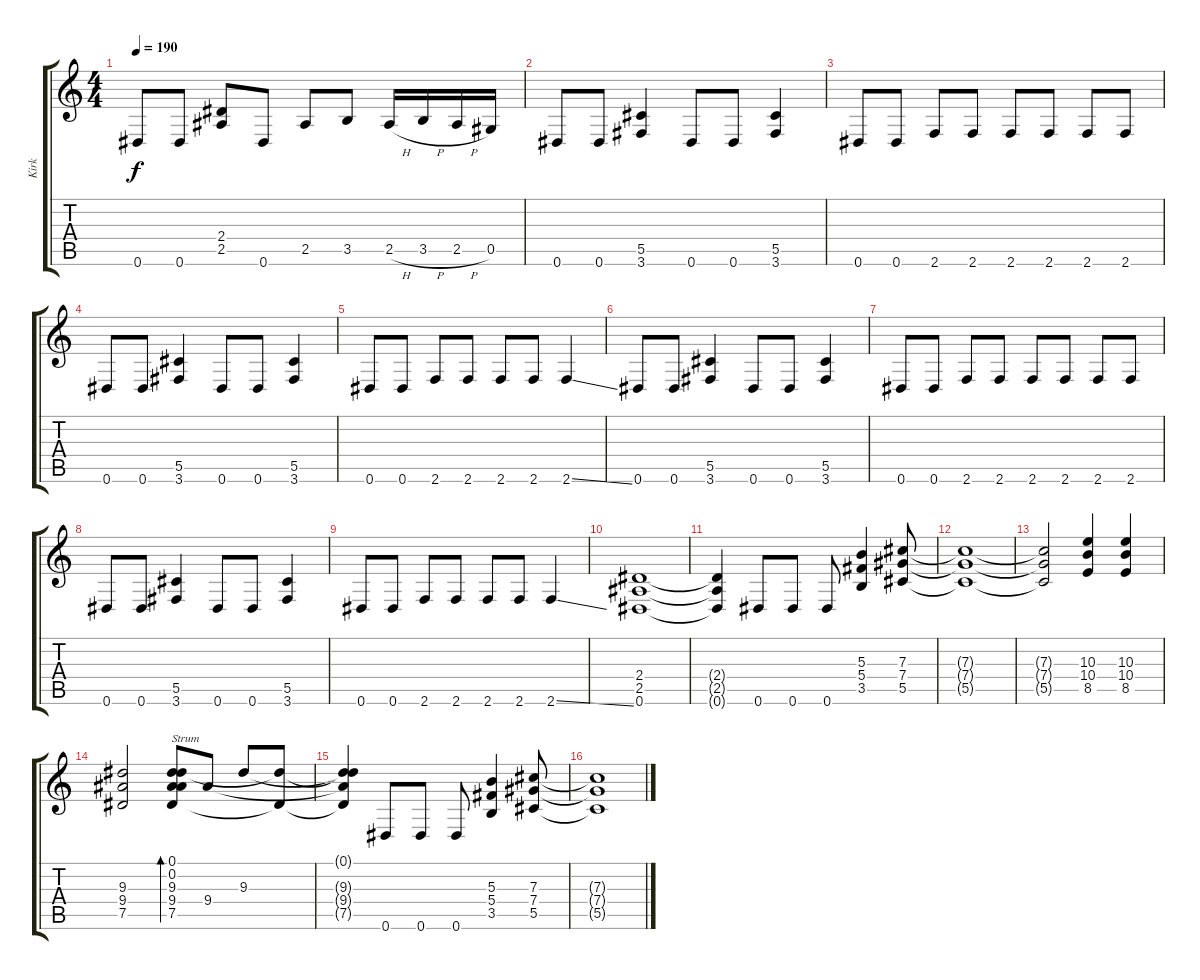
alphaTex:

\track ("Kirk" "Kirk") {instrument overdrivenguitar}
\staff {score tabs}
\tuning (Eb4 Bb3 Gb3 Db3 Ab2 Eb2) {hide}
\ts (4 4)
\tempo 190
\clef g2
\ks c
0.6.8{dy f} 0.6.8 (2.4 2.5).8 0.6.8 2.5.8 3.5.8 2.5{h}.16 3.5{h}.16 2.5{h}.16 0.5.16 |
0.6.8 0.6.8 (5.5 3.6).4 0.6.8 0.6.8 (5.5 3.6).4 |
0.6.8 0.6.8 2.6.8 2.6.8 2.6.8 2.6.8 2.6.8 2.6.8 |
0.6.8 0.6.8 (5.5 3.6).4 0.6.8 0.6.8 (5.5 3.6).4 |
0.6.8 0.6.8 2.6.8 2.6.8 2.6.8 2.6.8 2.6{ss}.4 |
0.6.8 0.6.8 (5.5 3.6).4 0.6.8 0.6.8 (5.5 3.6).4 |
0.6.8 0.6.8 2.6.8 2.6.8 2.6.8 2.6.8 2.6.8 2.6.8 |
0.6.8 0.6.8 (5.5 3.6).4 0.6.8 0.6.8 (5.5 3.6).4 |
0.6.8 0.6.8 2.6.8 2.6.8 2.6.8 2.6.8 2.6{ss}.4 |
(2.4 2.5 0.6).1 |
(2.4{t} 2.5{t} 0.6{t}).4 0.6.8 0.6.8 0.6.8 (5.3 5.4 3.5).4 (7.3 7.4 5.5).8 |
(7.3{t} 7.4{t} 5.5{t}).1 |
(7.3{t} 7.4{t} 5.5{t}).2 (10.3 10.4 8.5).4 (10.3 10.4 8.5).4 |
(9.3 9.4 7.5).2 (0.1 0.2 9.3 9.4 7.5).8{bd 240 txt "Strum" instrument electricguitarclean} 9.4.8 9.3.8 (0.1{t} 7.5{t}).8 |
(0.1{t} 9.3{t} 9.4{t} 7.5{t}).4{instrument overdrivenguitar} 0.6.8 0.6.8 0.6.8 (5.3 5.4 3.5).4 (7.3 7.4 5.5).8 |
(7.3{t} 7.4{t} 5.5{t}).1
